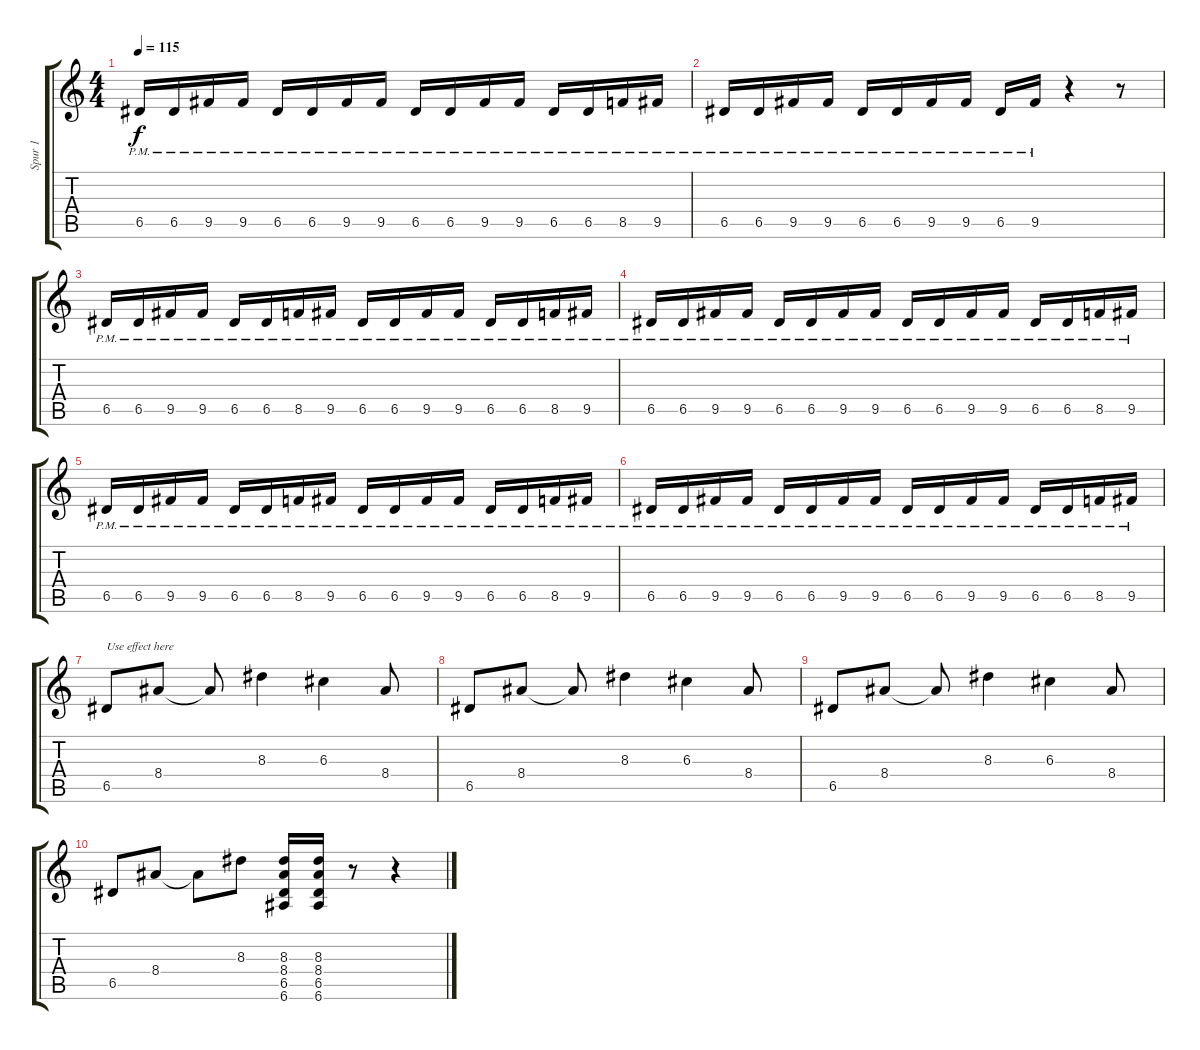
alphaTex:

\track ("Spur 1" "Spur 1") {instrument overdrivenguitar}
\staff {score tabs}
\tuning (E4 B3 G3 D3 A2 E2) {hide}
\ts (4 4)
\tempo 115
\clef g2
\ks c
6.5{pm}.16{dy f} 6.5{pm}.16 9.5{pm}.16 9.5{pm}.16 6.5{pm}.16 6.5{pm}.16 9.5{pm}.16 9.5{pm}.16 6.5{pm}.16 6.5{pm}.16 9.5{pm}.16 9.5{pm}.16 6.5{pm}.16 6.5{pm}.16 8.5{pm}.16 9.5{pm}.16 |
6.5{pm}.16 6.5{pm}.16 9.5{pm}.16 9.5{pm}.16 6.5{pm}.16 6.5{pm}.16 9.5{pm}.16 9.5{pm}.16 6.5{pm}.16 9.5{pm}.16 r.4 r.8 |
6.5{pm}.16 6.5{pm}.16 9.5{pm}.16 9.5{pm}.16 6.5{pm}.16 6.5{pm}.16 8.5{pm}.16 9.5{pm}.16 6.5{pm}.16 6.5{pm}.16 9.5{pm}.16 9.5{pm}.16 6.5{pm}.16 6.5{pm}.16 8.5{pm}.16 9.5{pm}.16 |
6.5{pm}.16 6.5{pm}.16 9.5{pm}.16 9.5{pm}.16 6.5{pm}.16 6.5{pm}.16 9.5{pm}.16 9.5{pm}.16 6.5{pm}.16 6.5{pm}.16 9.5{pm}.16 9.5{pm}.16 6.5{pm}.16 6.5{pm}.16 8.5{pm}.16 9.5{pm}.16 |
6.5{pm}.16 6.5{pm}.16 9.5{pm}.16 9.5{pm}.16 6.5{pm}.16 6.5{pm}.16 8.5{pm}.16 9.5{pm}.16 6.5{pm}.16 6.5{pm}.16 9.5{pm}.16 9.5{pm}.16 6.5{pm}.16 6.5{pm}.16 8.5{pm}.16 9.5{pm}.16 |
6.5{pm}.16 6.5{pm}.16 9.5{pm}.16 9.5{pm}.16 6.5{pm}.16 6.5{pm}.16 9.5{pm}.16 9.5{pm}.16 6.5{pm}.16 6.5{pm}.16 9.5{pm}.16 9.5{pm}.16 6.5{pm}.16 6.5{pm}.16 8.5{pm}.16 9.5{pm}.16 |
6.5.8{txt "Use effect here"} 8.4.8 8.4{t}.8 8.3.4 6.3.4 8.4.8 |
6.5.8 8.4.8 8.4{t}.8 8.3.4 6.3.4 8.4.8 |
6.5.8 8.4.8 8.4{t}.8 8.3.4 6.3.4 8.4.8 |
6.5.8 8.4.8 8.4{t}.8 8.3.8 (8.3 8.4 6.5 6.6).16 (8.3 8.4 6.5 6.6).16 r.8 r.4
